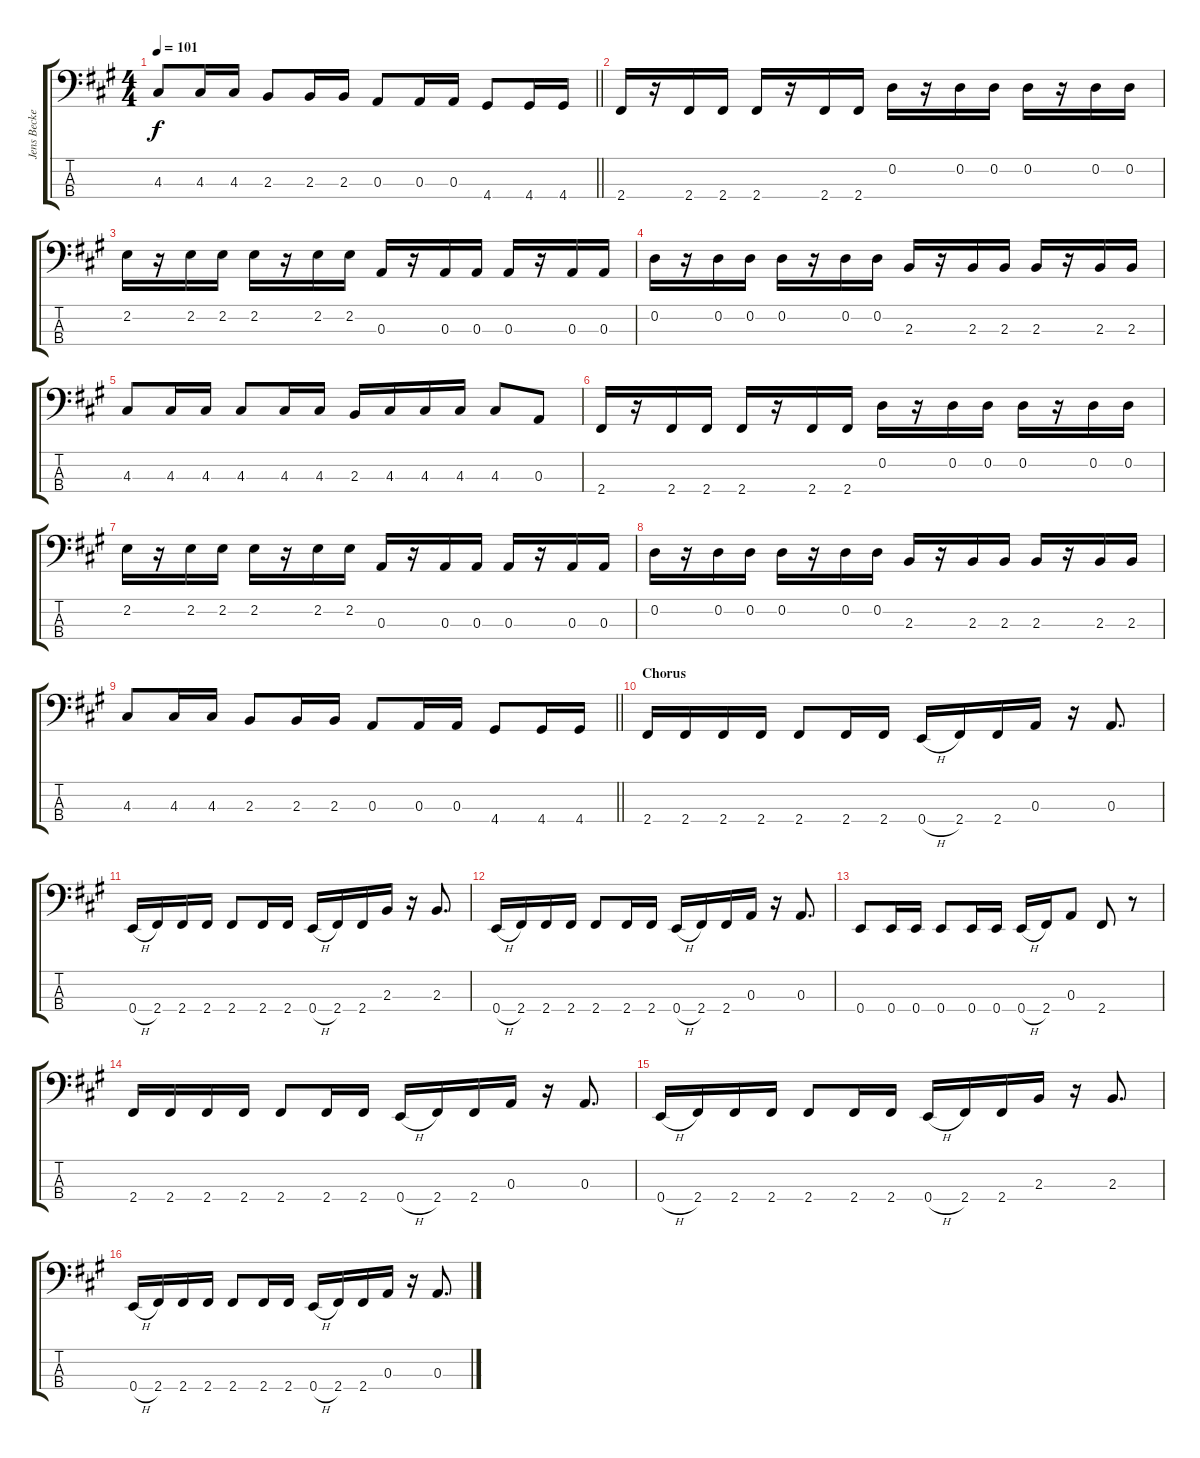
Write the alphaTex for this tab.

\track ("Jens Becker" "Jens Becke") {instrument electricbassfinger}
\staff {score tabs}
\tuning (G2 D2 A1 E1) {hide}
\ts (4 4)
\tempo 101
\clef f4
\barLineRight lightlight
\ks f#minor
4.3.8{dy f} 4.3.16 4.3.16 2.3.8 2.3.16 2.3.16 0.3.8 0.3.16 0.3.16 4.4.8 4.4.16 4.4.16 |
2.4.16 r.16 2.4.16 2.4.16 2.4.16 r.16 2.4.16 2.4.16 0.2.16 r.16 0.2.16 0.2.16 0.2.16 r.16 0.2.16 0.2.16 |
2.2.16 r.16 2.2.16 2.2.16 2.2.16 r.16 2.2.16 2.2.16 0.3.16 r.16 0.3.16 0.3.16 0.3.16 r.16 0.3.16 0.3.16 |
0.2.16 r.16 0.2.16 0.2.16 0.2.16 r.16 0.2.16 0.2.16 2.3.16 r.16 2.3.16 2.3.16 2.3.16 r.16 2.3.16 2.3.16 |
4.3.8 4.3.16 4.3.16 4.3.8 4.3.16 4.3.16 2.3.16 4.3.16 4.3.16 4.3.16 4.3.8 0.3.8 |
2.4.16 r.16 2.4.16 2.4.16 2.4.16 r.16 2.4.16 2.4.16 0.2.16 r.16 0.2.16 0.2.16 0.2.16 r.16 0.2.16 0.2.16 |
2.2.16 r.16 2.2.16 2.2.16 2.2.16 r.16 2.2.16 2.2.16 0.3.16 r.16 0.3.16 0.3.16 0.3.16 r.16 0.3.16 0.3.16 |
0.2.16 r.16 0.2.16 0.2.16 0.2.16 r.16 0.2.16 0.2.16 2.3.16 r.16 2.3.16 2.3.16 2.3.16 r.16 2.3.16 2.3.16 |
\barLineRight lightlight
4.3.8 4.3.16 4.3.16 2.3.8 2.3.16 2.3.16 0.3.8 0.3.16 0.3.16 4.4.8 4.4.16 4.4.16 |
\section ("" "Chorus")
2.4.16 2.4.16 2.4.16 2.4.16 2.4.8 2.4.16 2.4.16 0.4{h}.16 2.4.16 2.4.16 0.3.16 r.16 0.3.8{d} |
0.4{h}.16 2.4.16 2.4.16 2.4.16 2.4.8 2.4.16 2.4.16 0.4{h}.16 2.4.16 2.4.16 2.3.16 r.16 2.3.8{d} |
0.4{h}.16 2.4.16 2.4.16 2.4.16 2.4.8 2.4.16 2.4.16 0.4{h}.16 2.4.16 2.4.16 0.3.16 r.16 0.3.8{d} |
0.4.8 0.4.16 0.4.16 0.4.8 0.4.16 0.4.16 0.4{h}.16 2.4.16 0.3.8 2.4.8 r.8 |
2.4.16 2.4.16 2.4.16 2.4.16 2.4.8 2.4.16 2.4.16 0.4{h}.16 2.4.16 2.4.16 0.3.16 r.16 0.3.8{d} |
0.4{h}.16 2.4.16 2.4.16 2.4.16 2.4.8 2.4.16 2.4.16 0.4{h}.16 2.4.16 2.4.16 2.3.16 r.16 2.3.8{d} |
0.4{h}.16 2.4.16 2.4.16 2.4.16 2.4.8 2.4.16 2.4.16 0.4{h}.16 2.4.16 2.4.16 0.3.16 r.16 0.3.8{d}
